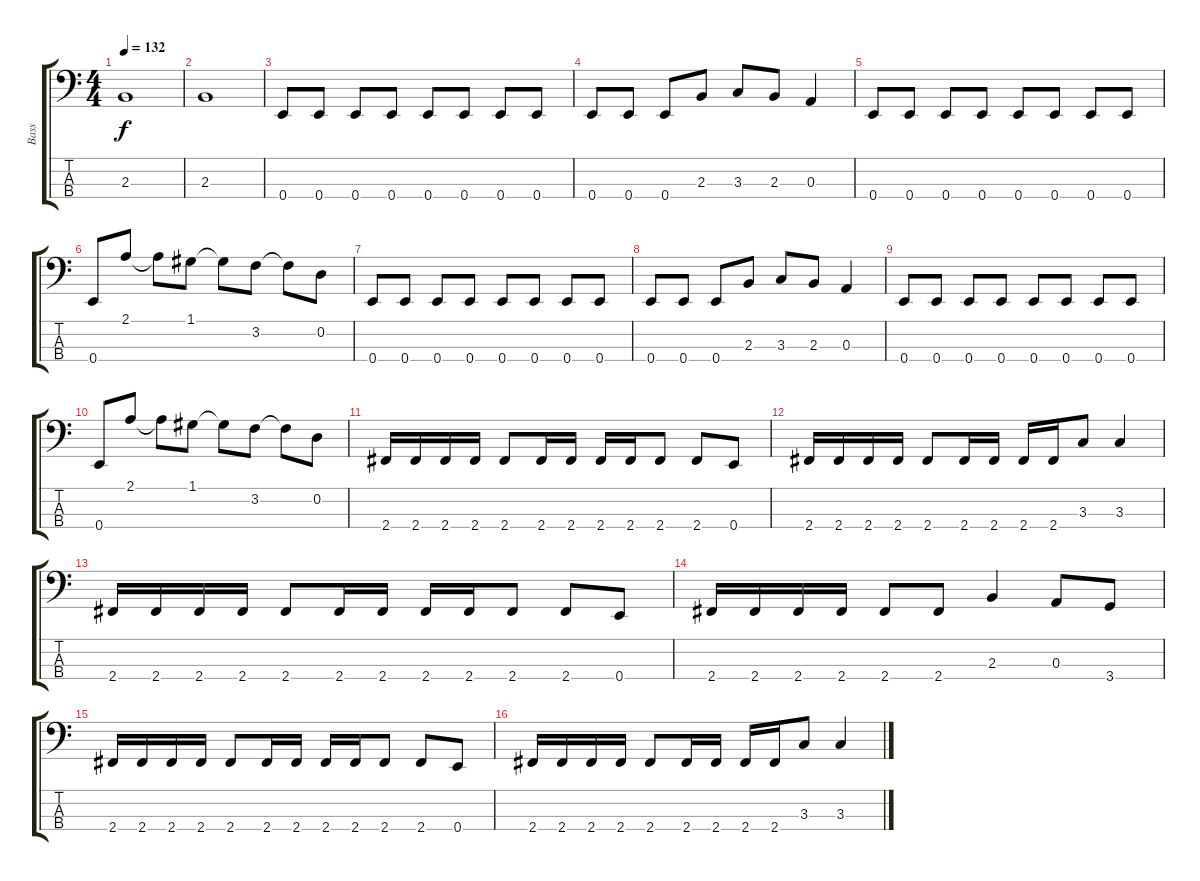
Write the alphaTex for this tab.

\track ("Bass" "Bass") {instrument electricbasspick}
\staff {score tabs}
\tuning (G2 D2 A1 E1) {hide}
\ts (4 4)
\tempo 132
\clef f4
\ks c
2.3.1{dy f} |
2.3.1 |
0.4.8 0.4.8 0.4.8 0.4.8 0.4.8 0.4.8 0.4.8 0.4.8 |
0.4.8 0.4.8 0.4.8 2.3.8 3.3.8 2.3.8 0.3.4 |
0.4.8 0.4.8 0.4.8 0.4.8 0.4.8 0.4.8 0.4.8 0.4.8 |
0.4.8 2.1.8 2.1{t}.8 1.1.8 1.1{t}.8 3.2.8 3.2{t}.8 0.2.8 |
0.4.8 0.4.8 0.4.8 0.4.8 0.4.8 0.4.8 0.4.8 0.4.8 |
0.4.8 0.4.8 0.4.8 2.3.8 3.3.8 2.3.8 0.3.4 |
0.4.8 0.4.8 0.4.8 0.4.8 0.4.8 0.4.8 0.4.8 0.4.8 |
0.4.8 2.1.8 2.1{t}.8 1.1.8 1.1{t}.8 3.2.8 3.2{t}.8 0.2.8 |
2.4.16 2.4.16 2.4.16 2.4.16 2.4.8 2.4.16 2.4.16 2.4.16 2.4.16 2.4.8 2.4.8 0.4.8 |
2.4.16 2.4.16 2.4.16 2.4.16 2.4.8 2.4.16 2.4.16 2.4.16 2.4.16 3.3.8 3.3.4 |
2.4.16 2.4.16 2.4.16 2.4.16 2.4.8 2.4.16 2.4.16 2.4.16 2.4.16 2.4.8 2.4.8 0.4.8 |
2.4.16 2.4.16 2.4.16 2.4.16 2.4.8 2.4.8 2.3.4 0.3.8 3.4.8 |
2.4.16 2.4.16 2.4.16 2.4.16 2.4.8 2.4.16 2.4.16 2.4.16 2.4.16 2.4.8 2.4.8 0.4.8 |
2.4.16 2.4.16 2.4.16 2.4.16 2.4.8 2.4.16 2.4.16 2.4.16 2.4.16 3.3.8 3.3.4
